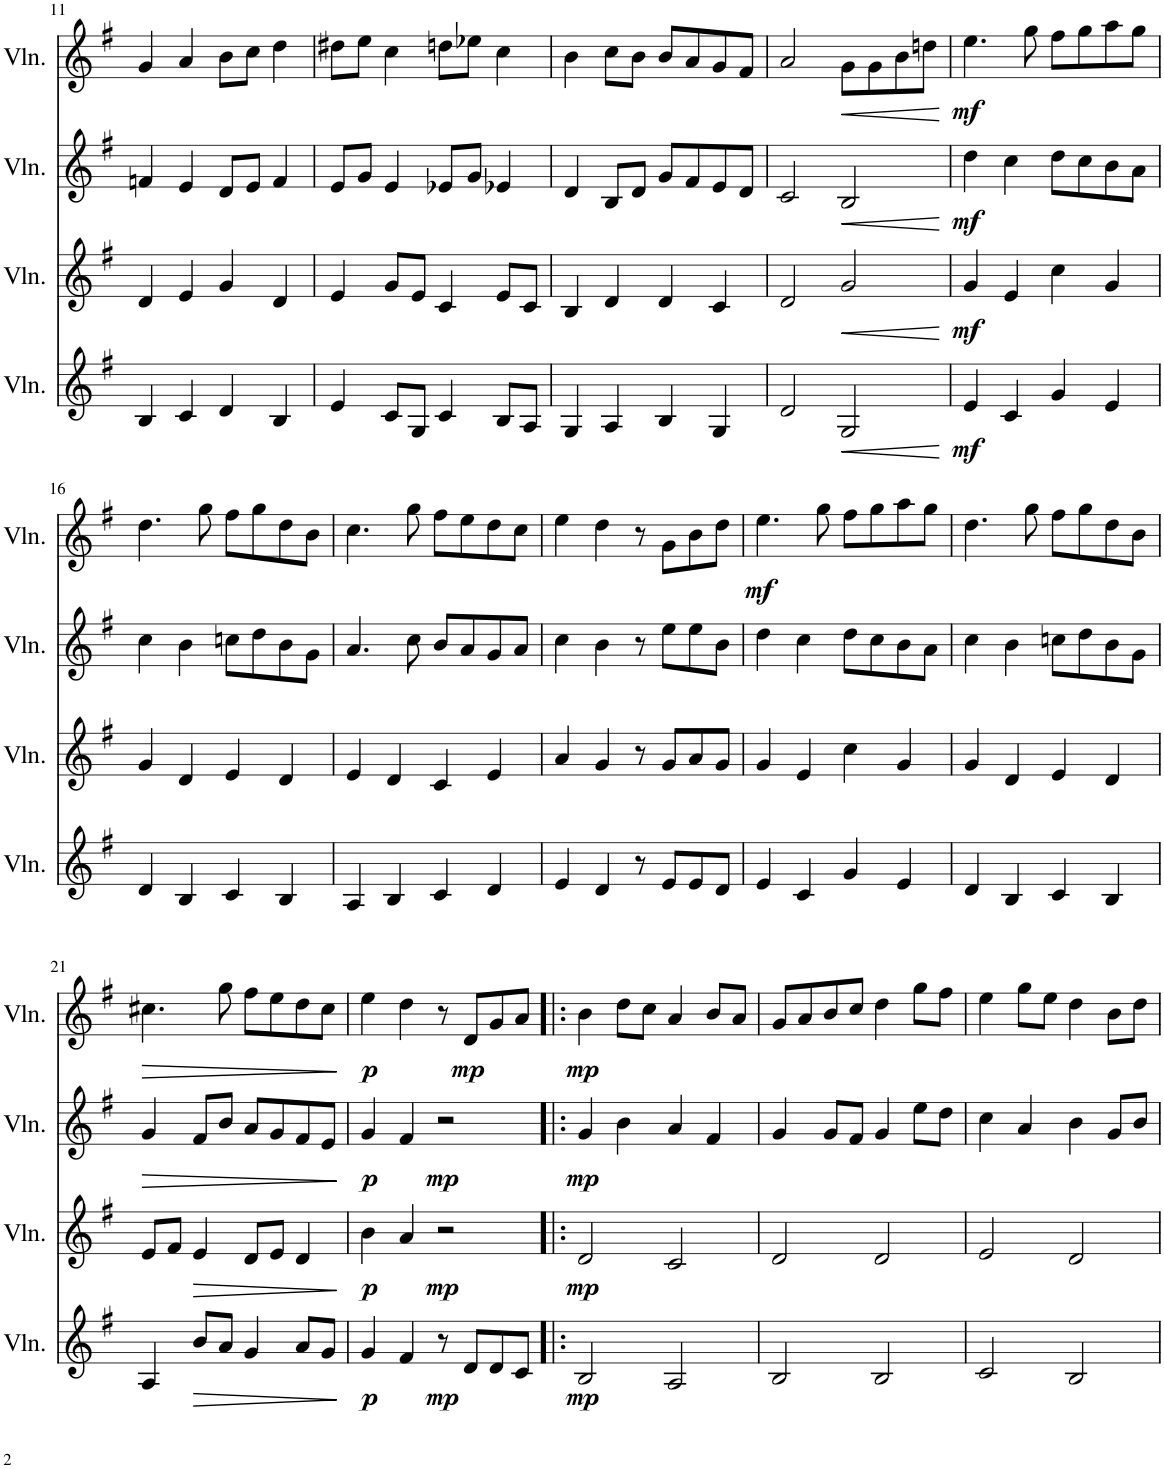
**kern	**dynam	**kern	**dynam	**kern	**dynam	**kern	**dynam
*part4	*part4	*part3	*part3	*part2	*part2	*part1	*part1
*staff4	*staff4	*staff3	*staff3	*staff2	*staff2	*staff1	*staff1
*I"Violin	*	*I"Violin	*	*I"Violin	*	*I"Violin	*
*I'Vln.	*	*I'Vln.	*	*I'Vln.	*	*I'Vln.	*
!!LO:PB:g=z
*clefG2	*	*clefG2	*	*clefG2	*	*clefG2	*
*k[f#]	*	*k[f#]	*	*k[f#]	*	*k[f#]	*
*M4/4	*	*M4/4	*	*M4/4	*	*M4/4	*
=11	=11	=11	=11	=11	=11	=11	=11
4B/	.	4d/	.	4fn/	.	4g/	.
4c/	.	4e/	.	4e/	.	4a/	.
4d/	.	4g/	.	8d/L	.	8b\L	.
.	.	.	.	8e/J	.	8cc\J	.
4B/	.	4d/	.	4f/	.	4dd\	.
=12	=12	=12	=12	=12	=12	=12	=12
4e/	.	4e/	.	8e/L	.	8dd#X\L	.
.	.	.	.	8g/J	.	8ee\J	.
8c/L	.	8g/L	.	4e/	.	4cc\	.
8G/J	.	8e/J	.	.	.	.	.
4c/	.	4c/	.	8e-X/L	.	8ddn\L	.
.	.	.	.	8g/J	.	8ee-X\J	.
8B/L	.	8e/L	.	4e-X/	.	4cc\	.
8A/J	.	8c/J	.	.	.	.	.
=13	=13	=13	=13	=13	=13	=13	=13
4G/	.	4B/	.	4d/	.	4b\	.
4A/	.	4d/	.	8B/L	.	8cc\L	.
.	.	.	.	8d/J	.	8b\J	.
4B/	.	4d/	.	8g/L	.	8b/L	.
.	.	.	.	8f#/	.	8a/	.
4G/	.	4c/	.	8e/	.	8g/	.
.	.	.	.	8d/J	.	8f#/J	.
=14	=14	=14	=14	=14	=14	=14	=14
2d/	.	2d/	.	2c/	.	2a/	.
!	!LO:HP:b	!	!LO:HP:b	!	!LO:HP:b	!	!LO:HP:b
2G/	<	2g/	<	2B/	<	8g\L	<
.	.	.	.	.	.	8g\	.
.	.	.	.	.	.	8b\	.
.	.	.	.	.	.	8ddn\J	.
.	[	.	[	.	[	.	[
=15	=15	=15	=15	=15	=15	=15	=15
!	!LO:DY:b	!	!LO:DY:b	!	!LO:DY:b	!	!LO:DY:b
4e/	mf	4g/	mf	4dd\	mf	4.ee\	mf
4c/	.	4e/	.	4cc\	.	.	.
.	.	.	.	.	.	8gg\	.
4g/	.	4cc\	.	8dd\L	.	8ff#\L	.
.	.	.	.	8cc\	.	8gg\	.
4e/	.	4g/	.	8b\	.	8aa\	.
.	.	.	.	8a\J	.	8gg\J	.
!!LO:LB:g=z
=16	=16	=16	=16	=16	=16	=16	=16
4d/	.	4g/	.	4cc\	.	4.dd\	.
4B/	.	4d/	.	4b\	.	.	.
.	.	.	.	.	.	8gg\	.
4c/	.	4e/	.	8ccn\L	.	8ff#\L	.
.	.	.	.	8dd\	.	8gg\	.
4B/	.	4d/	.	8b\	.	8dd\	.
.	.	.	.	8g\J	.	8b\J	.
=17	=17	=17	=17	=17	=17	=17	=17
4A/	.	4e/	.	4.a/	.	4.cc\	.
4B/	.	4d/	.	.	.	.	.
.	.	.	.	8cc\	.	8gg\	.
4c/	.	4c/	.	8b/L	.	8ff#\L	.
.	.	.	.	8a/	.	8ee\	.
4d/	.	4e/	.	8g/	.	8dd\	.
.	.	.	.	8a/J	.	8cc\J	.
=18	=18	=18	=18	=18	=18	=18	=18
4e/	.	4a/	.	4cc\	.	4ee\	.
4d/	.	4g/	.	4b\	.	4dd\	.
8r	.	8r	.	8r	.	8r	.
8e/L	.	8g/L	.	8ee\L	.	8g\L	.
8e/	.	8a/	.	8ee\	.	8b\	.
8d/J	.	8g/J	.	8b\J	.	8dd\J	.
=19	=19	=19	=19	=19	=19	=19	=19
!	!	!	!	!	!	!	!LO:DY:b
4e/	.	4g/	.	4dd\	.	4.ee\	mf
4c/	.	4e/	.	4cc\	.	.	.
.	.	.	.	.	.	8gg\	.
4g/	.	4cc\	.	8dd\L	.	8ff#\L	.
.	.	.	.	8cc\	.	8gg\	.
4e/	.	4g/	.	8b\	.	8aa\	.
.	.	.	.	8a\J	.	8gg\J	.
=20	=20	=20	=20	=20	=20	=20	=20
4d/	.	4g/	.	4cc\	.	4.dd\	.
4B/	.	4d/	.	4b\	.	.	.
.	.	.	.	.	.	8gg\	.
4c/	.	4e/	.	8ccn\L	.	8ff#\L	.
.	.	.	.	8dd\	.	8gg\	.
4B/	.	4d/	.	8b\	.	8dd\	.
.	.	.	.	8g\J	.	8b\J	.
!!LO:LB:g=z
=21	=21	=21	=21	=21	=21	=21	=21
!	!	!	!	!	!LO:HP:b	!	!LO:HP:b
4A/	.	8e/L	.	4g/	>	4.cc#X\	>
.	.	8f#/J	.	.	.	.	.
!	!LO:HP:b	!	!LO:HP:b	!	!	!	!
8b/L	>	4e/	>	8f#/L	.	.	.
8a/J	.	.	.	8b/J	.	8gg\	.
4g/	.	8d/L	.	8a/L	.	8ff#\L	.
.	.	8e/J	.	8g/	.	8ee\	.
8a/L	.	4d/	.	8f#/	.	8dd\	.
8g/J	.	.	.	8e/J	.	8cc#\J	.
.	]	.	]	.	]	.	]
=22	=22	=22	=22	=22	=22	=22	=22
!	!LO:DY:b	!	!LO:DY:b	!	!LO:DY:b	!	!LO:DY:b
4g/	p	4b\	p	4g/	p	4ee\	p
4f#/	.	4a/	.	4f#/	.	4dd\	.
!	!LO:DY:b	!	!LO:DY:b	!	!LO:DY:b	!	!
8r	mp	2r	mp	2r	mp	8r	.
!	!	!	!	!	!	!	!LO:DY:b
8d/L	.	.	.	.	.	8d/L	mp
8d/	.	.	.	.	.	8g/	.
8c/J	.	.	.	.	.	8a/J	.
=23!|:	=23!|:	=23!|:	=23!|:	=23!|:	=23!|:	=23!|:	=23!|:
!	!LO:DY:b	!	!LO:DY:b	!	!LO:DY:b	!	!LO:DY:b
2B/	mp	2d/	mp	4g/	mp	4b\	mp
.	.	.	.	4b\	.	8dd\L	.
.	.	.	.	.	.	8cc\J	.
2A/	.	2c/	.	4a/	.	4a/	.
.	.	.	.	4f#/	.	8b/L	.
.	.	.	.	.	.	8a/J	.
=24	=24	=24	=24	=24	=24	=24	=24
2B/	.	2d/	.	4g/	.	8g/L	.
.	.	.	.	.	.	8a/	.
.	.	.	.	8g/L	.	8b/	.
.	.	.	.	8f#/J	.	8cc/J	.
2B/	.	2d/	.	4g/	.	4dd\	.
.	.	.	.	8ee\L	.	8gg\L	.
.	.	.	.	8dd\J	.	8ff#\J	.
=25	=25	=25	=25	=25	=25	=25	=25
2c/	.	2e/	.	4cc\	.	4ee\	.
.	.	.	.	4a/	.	8gg\L	.
.	.	.	.	.	.	8ee\J	.
2B/	.	2d/	.	4b\	.	4dd\	.
.	.	.	.	8g/L	.	8b\L	.
.	.	.	.	8b/J	.	8dd\J	.
=	=	=	=	=	=	=	=
*-	*-	*-	*-	*-	*-	*-	*-
